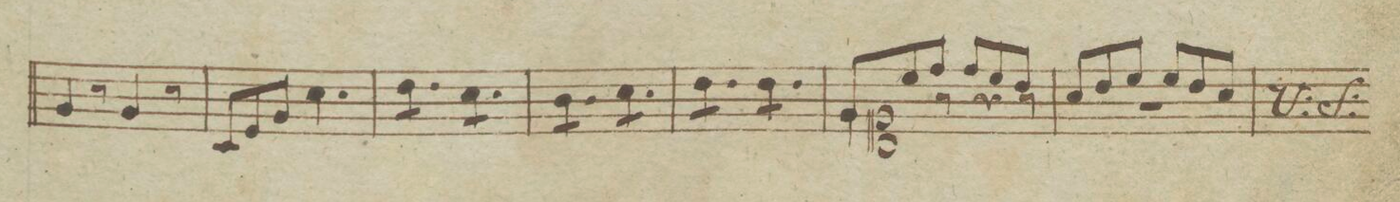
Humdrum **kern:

**kern
*I"Violon e Violoncello
*clefF4
*k[b-e-]
*met(c)
*M6/8
4BB-/
8r
4BB-/
8r
=32
8EE-/L
8GG/
8BB-/J
4.E-\
=33
*tremolo
8F\L
8F\
8F\J
8E-\L
8E-\
8E-\J
=34
8D\L
8D\
8D\J
8E-\L
8E-\
8E-\J
=35
8F\L
8F\
8F\J
8F\L
8F\
8F\J
*Xtremolo
=36
*^
8BB-/L	4BB-\
*clefC1	*
8cc/	.
8dd/J	8r
8dd/L	4r
8cc/	.
8b-/J	8r
=37	=37
8a/L	2.ra
8b-/	.
8cc/J	.
8cc/L	.
8b-/	.
8a/J	.
=38	=38
*-	*-
